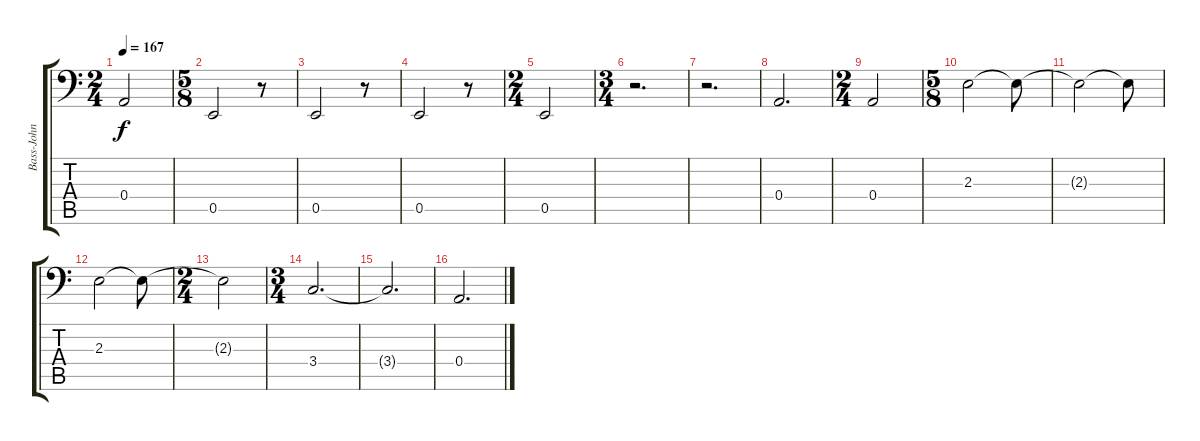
\track ("Bass-John Myung" "Bass-John ") {instrument electricbassfinger}
\staff {score tabs}
\tuning (C3 G2 D2 A1 E1 B0) {hide}
\ts (2 4)
\tempo 167
\clef f4
\ks c
0.4{t}.2{dy f} |
\ts (5 8)
0.5.2 r.8 |
0.5.2 r.8 |
0.5.2 r.8 |
\ts (2 4)
0.5.2 |
\ts (3 4)
r.2{d} |
r.2{d} |
0.4.2{d} |
\ts (2 4)
0.4.2 |
\ts (5 8)
2.3.2 2.3{t}.8 |
2.3{t}.2 2.3{t}.8 |
2.3.2 2.3{t}.8 |
\ts (2 4)
2.3{t}.2 |
\ts (3 4)
3.4.2{d} |
3.4{t}.2{d} |
0.4.2{d}
